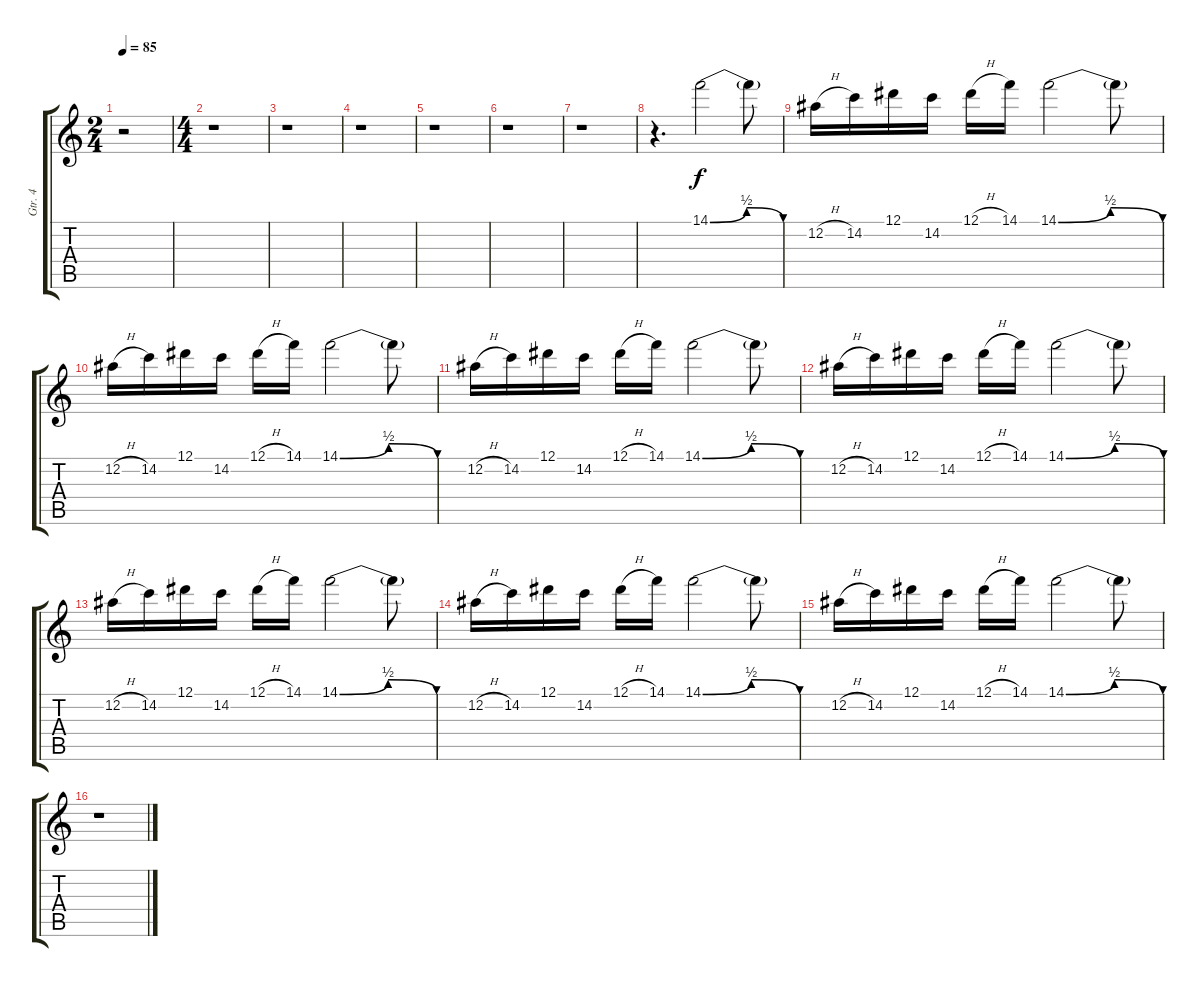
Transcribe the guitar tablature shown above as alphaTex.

\track ("Gtr. 4" "Gtr. 4") {instrument distortionguitar}
\staff {score tabs}
\tuning (Eb4 Bb3 Gb3 Db3 Ab2 Eb2) {hide}
\ts (2 4)
\tempo 85
\clef g2
\ks c
r.2{dy f} |
\ts (4 4)
r.1 |
r.1 |
r.1 |
r.1 |
r.1 |
r.1 |
r.4{d volume 7 balance 16 instrument overdrivenguitar} 14.1{be (bendrelease 0 0 30 2 46 2 60 0)}.2 14.1{t}.8 |
12.2{h}.16 14.2.16 12.1.16 14.2.16 12.1{h}.16 14.1.16 14.1{be (bendrelease 0 0 30 2 46 2 60 0)}.2 14.1{t}.8 |
12.2{h}.16 14.2.16 12.1.16 14.2.16 12.1{h}.16 14.1.16 14.1{be (bendrelease 0 0 30 2 46 2 60 0)}.2 14.1{t}.8 |
12.2{h}.16 14.2.16 12.1.16 14.2.16 12.1{h}.16 14.1.16 14.1{be (bendrelease 0 0 30 2 46 2 60 0)}.2 14.1{t}.8 |
12.2{h}.16 14.2.16 12.1.16 14.2.16 12.1{h}.16 14.1.16 14.1{be (bendrelease 0 0 30 2 46 2 60 0)}.2 14.1{t}.8 |
12.2{h}.16 14.2.16 12.1.16 14.2.16 12.1{h}.16 14.1.16 14.1{be (bendrelease 0 0 30 2 46 2 60 0)}.2 14.1{t}.8 |
12.2{h}.16 14.2.16 12.1.16 14.2.16 12.1{h}.16 14.1.16 14.1{be (bendrelease 0 0 30 2 46 2 60 0)}.2 14.1{t}.8 |
12.2{h}.16 14.2.16 12.1.16 14.2.16 12.1{h}.16 14.1.16 14.1{be (bendrelease 0 0 30 2 46 2 60 0)}.2 14.1{t}.8 |
r.1
